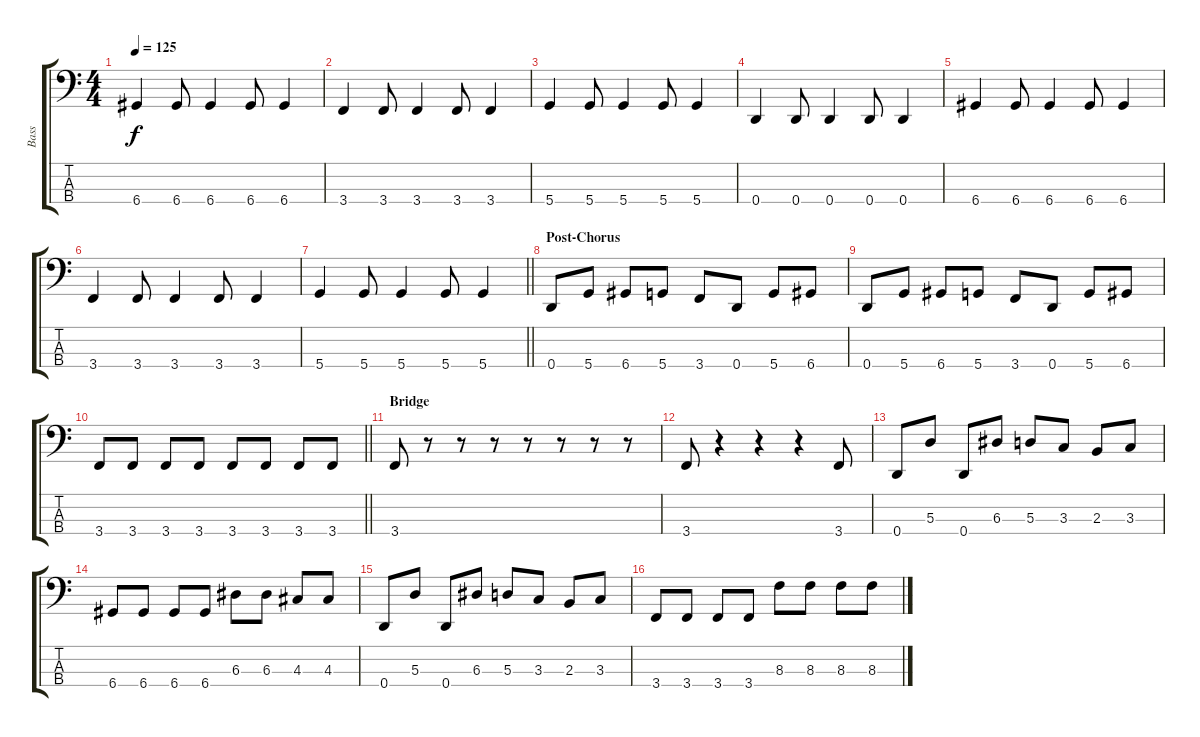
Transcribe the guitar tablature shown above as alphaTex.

\track ("Bass" "Bass") {instrument electricbasspick}
\staff {score tabs}
\tuning (G2 D2 A1 D1) {hide}
\ts (4 4)
\tempo 125
\clef f4
\ks c
6.4.4{dy f} 6.4.8 6.4.4 6.4.8 6.4.4 |
3.4.4 3.4.8 3.4.4 3.4.8 3.4.4 |
5.4.4 5.4.8 5.4.4 5.4.8 5.4.4 |
0.4.4 0.4.8 0.4.4 0.4.8 0.4.4 |
6.4.4 6.4.8 6.4.4 6.4.8 6.4.4 |
3.4.4 3.4.8 3.4.4 3.4.8 3.4.4 |
\barLineRight lightlight
5.4.4 5.4.8 5.4.4 5.4.8 5.4.4 |
\section ("" "Post-Chorus")
0.4.8 5.4.8 6.4.8 5.4.8 3.4.8 0.4.8 5.4.8 6.4.8 |
0.4.8 5.4.8 6.4.8 5.4.8 3.4.8 0.4.8 5.4.8 6.4.8 |
\barLineRight lightlight
3.4.8 3.4.8 3.4.8 3.4.8 3.4.8 3.4.8 3.4.8 3.4.8 |
\section ("" "Bridge")
3.4.8 r.8 r.8 r.8 r.8 r.8 r.8 r.8 |
3.4.8 r.4 r.4 r.4 3.4.8 |
0.4.8 5.3.8 0.4.8 6.3.8 5.3.8 3.3.8 2.3.8 3.3.8 |
6.4.8 6.4.8 6.4.8 6.4.8 6.3.8 6.3.8 4.3.8 4.3.8 |
0.4.8 5.3.8 0.4.8 6.3.8 5.3.8 3.3.8 2.3.8 3.3.8 |
3.4.8 3.4.8 3.4.8 3.4.8 8.3.8 8.3.8 8.3.8 8.3.8
